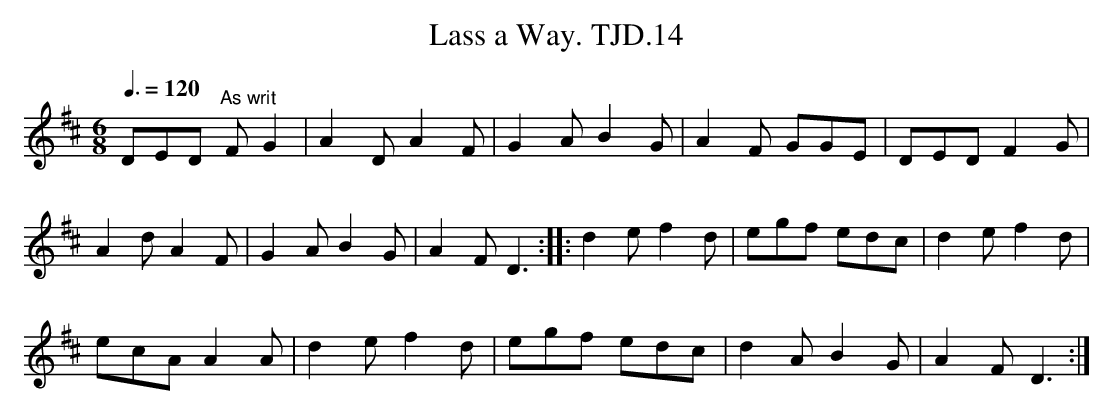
X:1
T:Lass a Way. TJD.14
L:1/8
M:6/8
Q:3/8=120
K:D
DED "^As writ"FG2|A2DA2F|G2AB2G|A2F GGE|DED F2G|!
A2dA2F|G2AB2G|A2FD3::d2ef2d|egf edc|d2ef2d|!
ecA A2A|d2ef2d|egf edc|d2AB2G|A2FD3:|]
